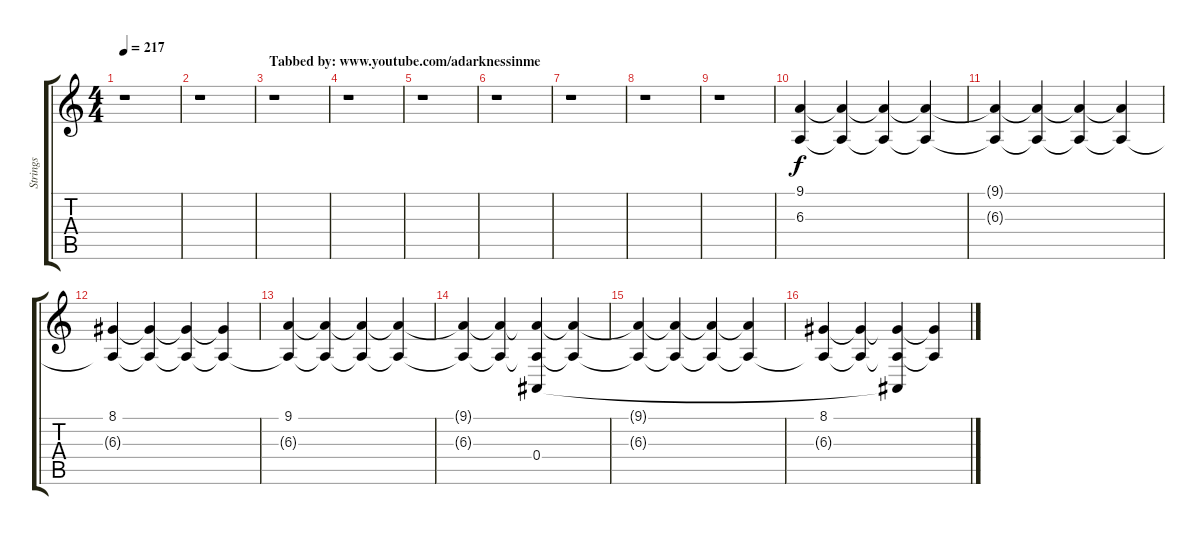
\track ("Strings" "Strings") {instrument stringensemble1}
\staff {score tabs}
\tuning (C4 G3 Eb3 Bb2 F2 C2) {hide}
\ts (4 4)
\tempo 217
\clef g2
\ks c
r.1{dy f} |
r.1 |
\section ("" "Tabbed by: www.youtube.com/adarknessinme")
r.1 |
r.1 |
r.1 |
r.1 |
r.1 |
r.1 |
r.1 |
(9.1 6.3).4 (9.1{t} 6.3{t}).4 (9.1{t} 6.3{t}).4 (9.1{t} 6.3{t}).4 |
(9.1{t} 6.3{t}).4 (9.1{t} 6.3{t}).4 (9.1{t} 6.3{t}).4 (9.1{t} 6.3{t}).4 |
(8.1 6.3{t}).4 (8.1{t} 6.3{t}).4 (8.1{t} 6.3{t}).4 (8.1{t} 6.3{t}).4 |
(9.1 6.3{t}).4 (9.1{t} 6.3{t}).4 (9.1{t} 6.3{t}).4 (9.1{t} 6.3{t}).4 |
(9.1{t} 6.3{t}).4 (9.1{t} 6.3{t}).4 (9.1{t} 6.3{t} 0.4).4 (9.1{t} 6.3{t}).4 |
(9.1{t} 6.3{t}).4 (9.1{t} 6.3{t}).4 (9.1{t} 6.3{t}).4 (9.1{t} 6.3{t}).4 |
(8.1 6.3{t}).4 (8.1{t} 6.3{t}).4 (8.1{t} 6.3{t} 0.4{t}).4 (8.1{t} 6.3{t}).4
